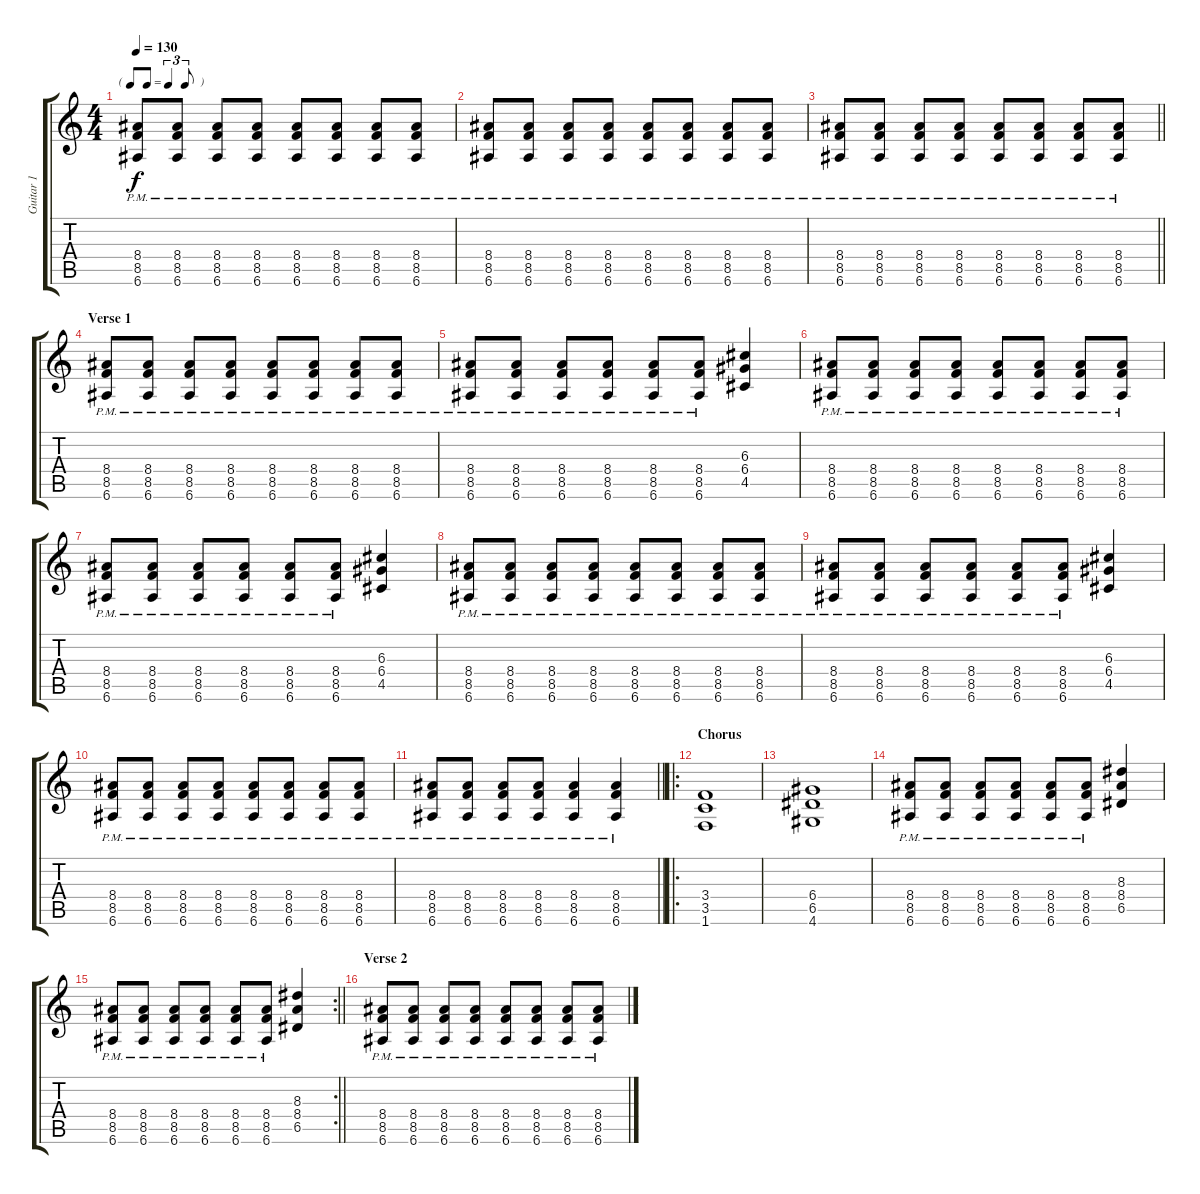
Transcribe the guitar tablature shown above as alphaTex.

\track ("Guitar 1" "Guitar 1") {instrument distortionguitar}
\staff {score tabs}
\tuning (E4 B3 G3 D3 A2 E2) {hide}
\ts (4 4)
\tf triplet8th
\tempo 130
\clef g2
\ks c
(8.4{pm} 8.5{pm} 6.6{pm}).8{dy f instrument distortionguitar} (8.4{pm} 8.5{pm} 6.6{pm}).8 (8.4{pm} 8.5{pm} 6.6{pm}).8 (8.4{pm} 8.5{pm} 6.6{pm}).8 (8.4{pm} 8.5{pm} 6.6{pm}).8 (8.4{pm} 8.5{pm} 6.6{pm}).8 (8.4{pm} 8.5{pm} 6.6{pm}).8 (8.4{pm} 8.5{pm} 6.6{pm}).8 |
(8.4{pm} 8.5{pm} 6.6{pm}).8 (8.4{pm} 8.5{pm} 6.6{pm}).8 (8.4{pm} 8.5{pm} 6.6{pm}).8 (8.4{pm} 8.5{pm} 6.6{pm}).8 (8.4{pm} 8.5{pm} 6.6{pm}).8 (8.4{pm} 8.5{pm} 6.6{pm}).8 (8.4{pm} 8.5{pm} 6.6{pm}).8 (8.4{pm} 8.5{pm} 6.6{pm}).8 |
\barLineRight lightlight
(8.4{pm} 8.5{pm} 6.6{pm}).8 (8.4{pm} 8.5{pm} 6.6{pm}).8 (8.4{pm} 8.5{pm} 6.6{pm}).8 (8.4{pm} 8.5{pm} 6.6{pm}).8 (8.4{pm} 8.5{pm} 6.6{pm}).8 (8.4{pm} 8.5{pm} 6.6{pm}).8 (8.4{pm} 8.5{pm} 6.6{pm}).8 (8.4{pm} 8.5{pm} 6.6{pm}).8 |
\section ("" "Verse 1")
(8.4{pm} 8.5{pm} 6.6{pm}).8 (8.4{pm} 8.5{pm} 6.6{pm}).8 (8.4{pm} 8.5{pm} 6.6{pm}).8 (8.4{pm} 8.5{pm} 6.6{pm}).8 (8.4{pm} 8.5{pm} 6.6{pm}).8 (8.4{pm} 8.5{pm} 6.6{pm}).8 (8.4{pm} 8.5{pm} 6.6{pm}).8 (8.4{pm} 8.5{pm} 6.6{pm}).8 |
(8.4{pm} 8.5{pm} 6.6{pm}).8 (8.4{pm} 8.5{pm} 6.6{pm}).8 (8.4{pm} 8.5{pm} 6.6{pm}).8 (8.4{pm} 8.5{pm} 6.6{pm}).8 (8.4{pm} 8.5{pm} 6.6{pm}).8 (8.4{pm} 8.5{pm} 6.6{pm}).8 (6.3 6.4 4.5).4 |
(8.4{pm} 8.5{pm} 6.6{pm}).8 (8.4{pm} 8.5{pm} 6.6{pm}).8 (8.4{pm} 8.5{pm} 6.6{pm}).8 (8.4{pm} 8.5{pm} 6.6{pm}).8 (8.4{pm} 8.5{pm} 6.6{pm}).8 (8.4{pm} 8.5{pm} 6.6{pm}).8 (8.4{pm} 8.5{pm} 6.6{pm}).8 (8.4{pm} 8.5{pm} 6.6{pm}).8 |
(8.4{pm} 8.5{pm} 6.6{pm}).8 (8.4{pm} 8.5{pm} 6.6{pm}).8 (8.4{pm} 8.5{pm} 6.6{pm}).8 (8.4{pm} 8.5{pm} 6.6{pm}).8 (8.4{pm} 8.5{pm} 6.6{pm}).8 (8.4{pm} 8.5{pm} 6.6{pm}).8 (6.3 6.4 4.5).4 |
(8.4{pm} 8.5{pm} 6.6{pm}).8 (8.4{pm} 8.5{pm} 6.6{pm}).8 (8.4{pm} 8.5{pm} 6.6{pm}).8 (8.4{pm} 8.5{pm} 6.6{pm}).8 (8.4{pm} 8.5{pm} 6.6{pm}).8 (8.4{pm} 8.5{pm} 6.6{pm}).8 (8.4{pm} 8.5{pm} 6.6{pm}).8 (8.4{pm} 8.5{pm} 6.6{pm}).8 |
(8.4{pm} 8.5{pm} 6.6{pm}).8 (8.4{pm} 8.5{pm} 6.6{pm}).8 (8.4{pm} 8.5{pm} 6.6{pm}).8 (8.4{pm} 8.5{pm} 6.6{pm}).8 (8.4{pm} 8.5{pm} 6.6{pm}).8 (8.4{pm} 8.5{pm} 6.6{pm}).8 (6.3 6.4 4.5).4 |
(8.4{pm} 8.5{pm} 6.6{pm}).8 (8.4{pm} 8.5{pm} 6.6{pm}).8 (8.4{pm} 8.5{pm} 6.6{pm}).8 (8.4{pm} 8.5{pm} 6.6{pm}).8 (8.4{pm} 8.5{pm} 6.6{pm}).8 (8.4{pm} 8.5{pm} 6.6{pm}).8 (8.4{pm} 8.5{pm} 6.6{pm}).8 (8.4{pm} 8.5{pm} 6.6{pm}).8 |
\barLineRight lightlight
(8.4{pm} 8.5{pm} 6.6{pm}).8 (8.4{pm} 8.5{pm} 6.6{pm}).8 (8.4{pm} 8.5{pm} 6.6{pm}).8 (8.4{pm} 8.5{pm} 6.6{pm}).8 (8.4{pm} 8.5{pm} 6.6{pm}).4 (8.4{pm} 8.5{pm} 6.6{pm}).4 |
\ro
\section ("" "Chorus")
(3.4 3.5 1.6).1 |
(6.4 6.5 4.6).1 |
(8.4{pm} 8.5{pm} 6.6{pm}).8 (8.4{pm} 8.5{pm} 6.6{pm}).8 (8.4{pm} 8.5{pm} 6.6{pm}).8 (8.4{pm} 8.5{pm} 6.6{pm}).8 (8.4{pm} 8.5{pm} 6.6{pm}).8 (8.4{pm} 8.5{pm} 6.6{pm}).8 (8.3 8.4 6.5).4 |
\rc 2
\barLineRight lightlight
(8.4{pm} 8.5{pm} 6.6{pm}).8 (8.4{pm} 8.5{pm} 6.6{pm}).8 (8.4{pm} 8.5{pm} 6.6{pm}).8 (8.4{pm} 8.5{pm} 6.6{pm}).8 (8.4{pm} 8.5{pm} 6.6{pm}).8 (8.4{pm} 8.5{pm} 6.6{pm}).8 (8.3 8.4 6.5).4 |
\section ("" "Verse 2")
(8.4{pm} 8.5{pm} 6.6{pm}).8 (8.4{pm} 8.5{pm} 6.6{pm}).8 (8.4{pm} 8.5{pm} 6.6{pm}).8 (8.4{pm} 8.5{pm} 6.6{pm}).8 (8.4{pm} 8.5{pm} 6.6{pm}).8 (8.4{pm} 8.5{pm} 6.6{pm}).8 (8.4{pm} 8.5{pm} 6.6{pm}).8 (8.4{pm} 8.5{pm} 6.6{pm}).8
